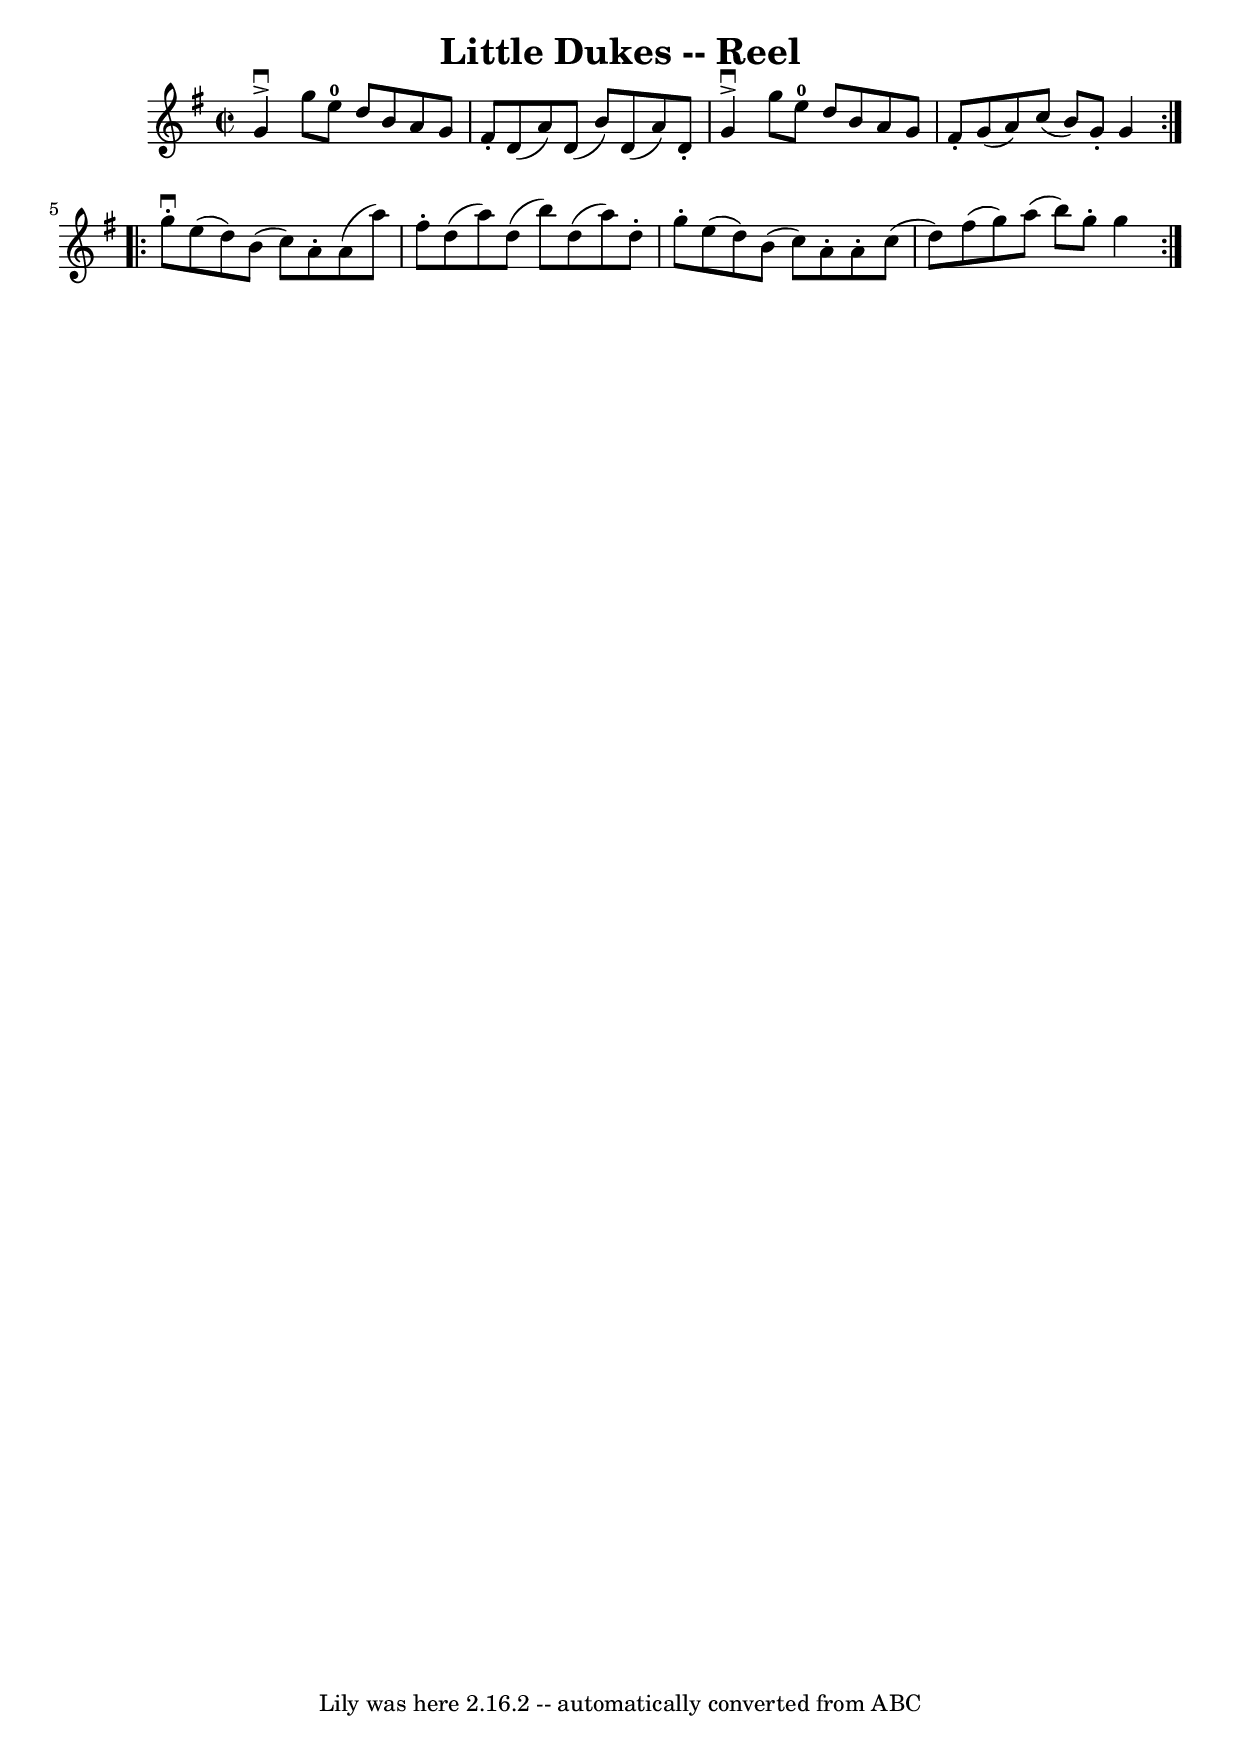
\version "2.16.2"
\include "Mammoth.ily"
\header {
  %% book = "Ryan's Mammoth Collection"
  crossRefNumber = "1"
  footnotes = "\\\\305"
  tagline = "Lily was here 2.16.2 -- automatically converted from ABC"
  title = "Little Dukes -- Reel"

}
voicedefault =  {



  \repeat volta 2 {

    \override Staff.TimeSignature #'style = #'C
    \time 2/2 
    \key g \major g'4^\downbow^\accent g''8 e''8-0 d''8    
    b'8 a'8 g'8    |
    fis'8 -. d'8 (a'8) d'8 (b'8)   
    d'8 (a'8) d'8 -.   |
    g'4^\downbow^\accent g''8 e''8-0 
    d''8 b'8 a'8 g'8    |
    fis'8 -. g'8 (a'8) c''8 (
    b'8) g'8 -. g'4  
  }     
  \repeat volta 2 {
    g''8^\downbow-. e''8 (
    d''8) b'8 (c''8) a'8 -. a'8 (a''8)   |
    fis''8 -.  
    d''8 (a''8) d''8 (b''8) d''8 (a''8) d''8 -.   |
    
    g''8 -. e''8 (d''8) b'8 (c''8) a'8 -. a'8 -. c''8 (
    |
    d''8) fis''8 (g''8) a''8 (b''8) g''8 -. g''4  

  }   

}

\score{
  <<

    \context Staff="default"
    {
      \voicedefault 
      
    }

  >>
  \layout {
    
  }
  \midi {
  }

}
